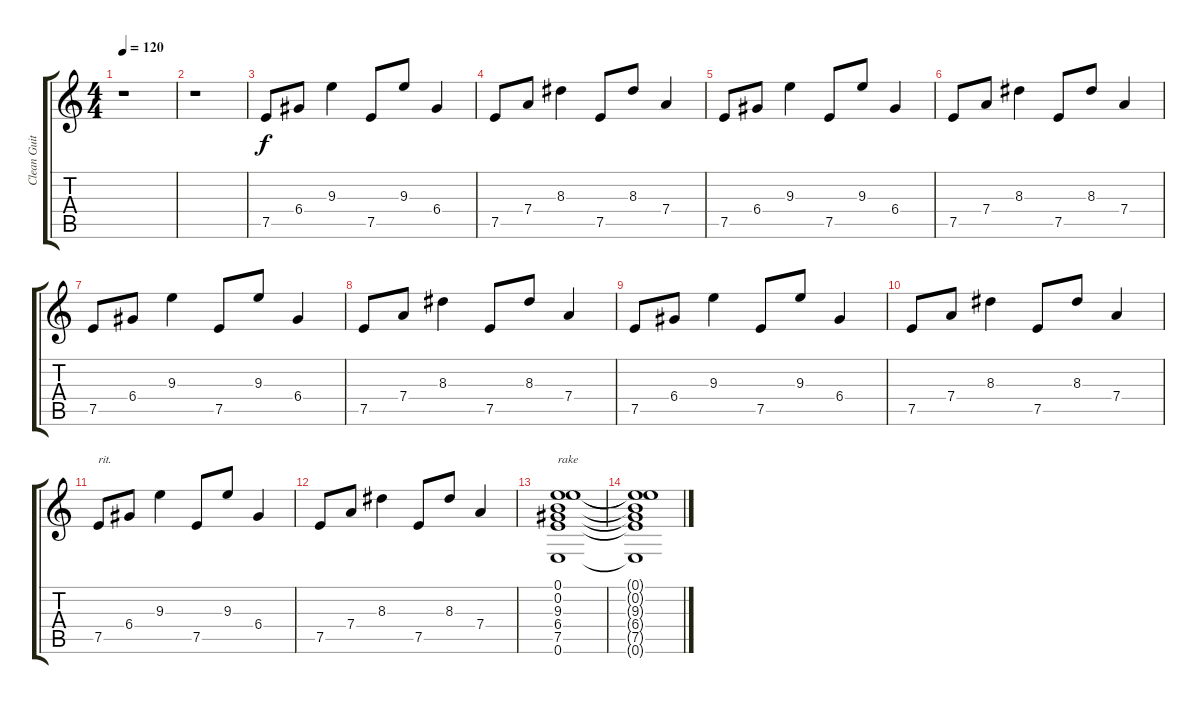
\track ("Clean Guitar" "Clean Guit") {instrument electricguitarclean}
\staff {score tabs}
\tuning (E4 B3 G3 D3 A2 E2) {hide}
\ts (4 4)
\tempo 120
\clef g2
\ks c
r.1{dy f} |
r.1 |
7.5.8 6.4.8 9.3.4 7.5.8 9.3.8 6.4.4 |
7.5.8 7.4.8 8.3.4 7.5.8 8.3.8 7.4.4 |
7.5.8 6.4.8 9.3.4 7.5.8 9.3.8 6.4.4 |
7.5.8 7.4.8 8.3.4 7.5.8 8.3.8 7.4.4 |
7.5.8 6.4.8 9.3.4 7.5.8 9.3.8 6.4.4 |
7.5.8 7.4.8 8.3.4 7.5.8 8.3.8 7.4.4 |
7.5.8 6.4.8 9.3.4 7.5.8 9.3.8 6.4.4 |
7.5.8 7.4.8 8.3.4 7.5.8 8.3.8 7.4.4 |
7.5.8{txt "rit."} 6.4.8 9.3.4 7.5.8 9.3.8 6.4.4 |
7.5.8 7.4.8 8.3.4 7.5.8 8.3.8 7.4.4 |
(0.1 0.2 9.3 6.4 7.5 0.6).1{txt "rake"} |
(0.1{t} 0.2{t} 9.3{t} 6.4{t} 7.5{t} 0.6{t}).1
